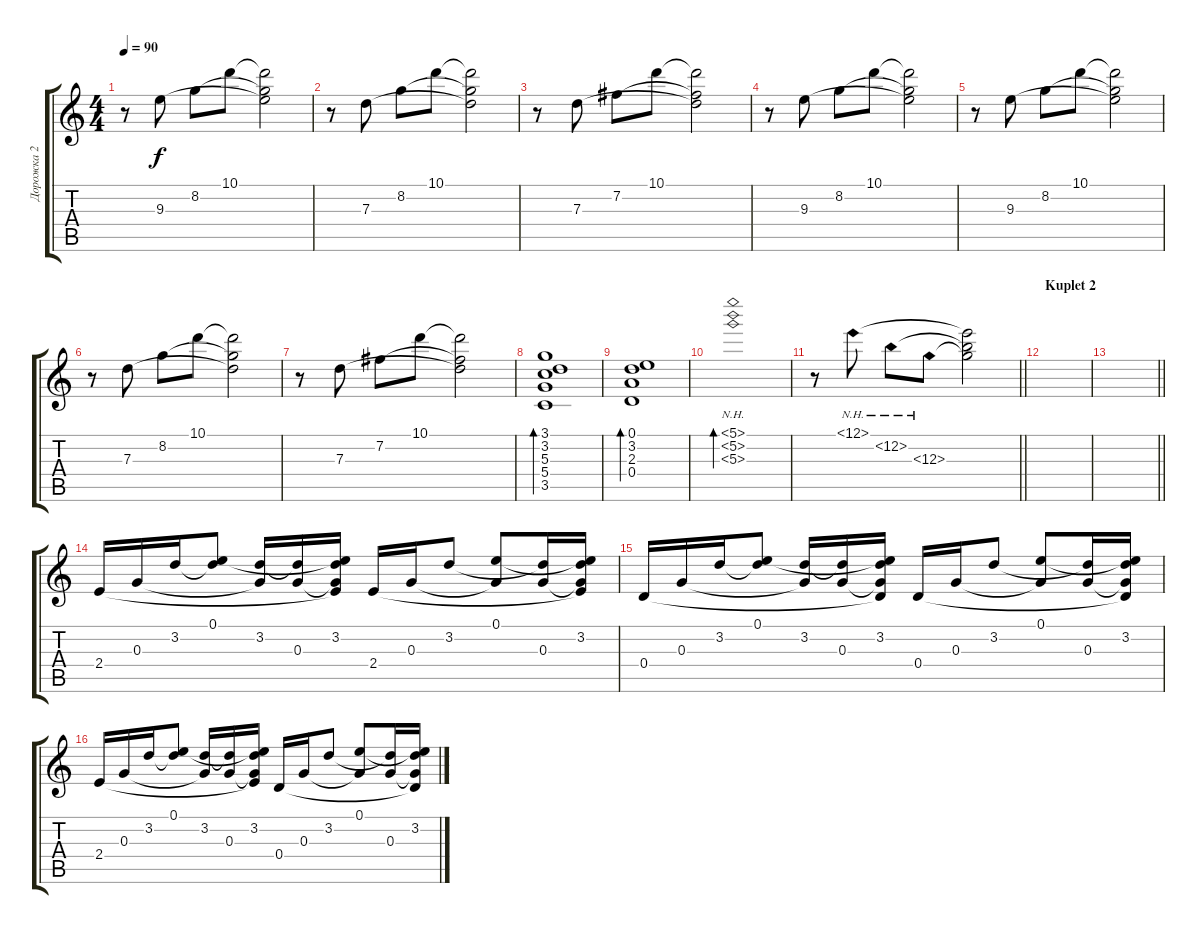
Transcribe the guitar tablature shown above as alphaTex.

\track ("Дорожка 2" "Дорожка 2") {instrument acousticguitarsteel}
\staff {score tabs}
\tuning (E4 B3 G3 D3 A2 E2) {hide}
\ts (4 4)
\tempo 90
\clef g2
\ks c
r.8{dy f} 9.3.8 8.2.8 10.1.8 (10.1{t} 8.2{t} 9.3{t}).2 |
r.8 7.3.8 8.2.8 10.1.8 (10.1{t} 8.2{t} 7.3{t}).2 |
r.8 7.3.8 7.2.8 10.1.8 (10.1{t} 7.2{t} 7.3{t}).2 |
r.8 9.3.8 8.2.8 10.1.8 (10.1{t} 8.2{t} 9.3{t}).2 |
r.8 9.3.8 8.2.8 10.1.8 (10.1{t} 8.2{t} 9.3{t}).2 |
r.8 7.3.8 8.2.8 10.1.8 (10.1{t} 8.2{t} 7.3{t}).2 |
r.8 7.3.8 7.2.8 10.1.8 (10.1{t} 7.2{t} 7.3{t}).2 |
(3.1 3.2 5.3 5.4 3.5).1{bd 240} |
(0.1 3.2 2.3 0.4).1{bd 240} |
(5.1{nh} 5.2{nh} 5.3{nh}).1{bd 240} |
\barLineRight lightlight
r.8 12.1{nh}.8 12.2{nh}.8 12.3{nh}.8 (12.1{t} 12.2{t} 12.3{t}).2 |
\section ("" "Kuplet 2")
|
\barLineRight lightlight
|
2.4.16 0.3.16 3.2.16 (0.1 3.2{t}).8 (3.2 0.3{t}).16 (3.2{t} 0.3).16 (0.1{t} 3.2 0.3{t} 2.4{t}).16 2.4.16 0.3.16 3.2.8 (0.1 0.3{t}).8 (3.2{t} 0.3).16 (0.1{t} 3.2 0.3{t} 2.4{t}).16 |
0.4.16 0.3.16 3.2.16 (0.1 3.2{t}).8 (3.2 0.3{t}).16 (3.2{t} 0.3).16 (0.1{t} 3.2 0.3{t} 0.4{t}).16 0.4.16 0.3.16 3.2.8 (0.1 0.3{t}).8 (3.2{t} 0.3).16 (0.1{t} 3.2 0.3{t} 0.4{t}).16 |
2.4.16 0.3.16 3.2.16 (0.1 3.2{t}).8 (3.2 0.3{t}).16 (3.2{t} 0.3).16 (0.1{t} 3.2 0.3{t} 2.4{t}).16 0.4.16 0.3.16 3.2.8 (0.1 0.3{t}).8 (3.2{t} 0.3).16 (0.1{t} 3.2 0.3{t} 0.4{t}).16
